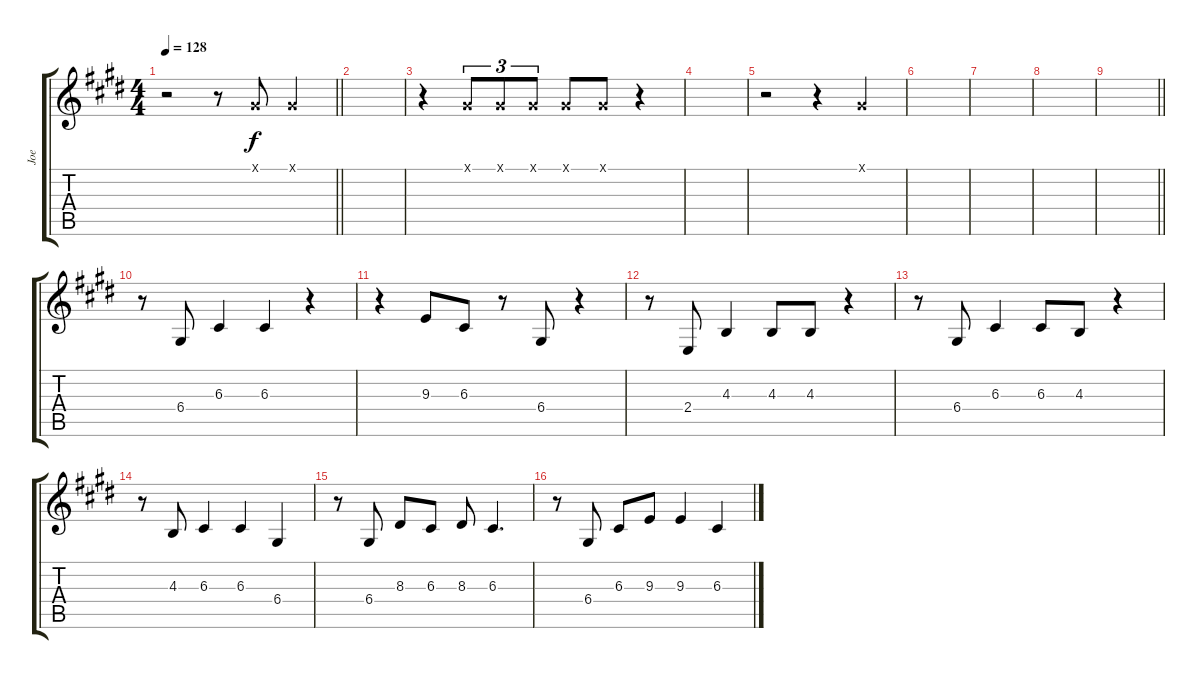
\track ("Joe" "Joe") {instrument lead1square}
\staff {score tabs}
\tuning (E4 B3 G3 D3 A2 E2) {hide}
\ts (4 4)
\tempo 128
\clef g2
\barLineRight lightlight
\ks c#minor
r.2{dy f} r.8 4.1{x}.8 4.1{x}.4 |
|
r.4 4.1{x}.8{tu (3 2)} 4.1{x}.8{tu (3 2)} 4.1{x}.8{tu (3 2)} 4.1{x}.8 4.1{x}.8 r.4 |
|
r.2 r.4 4.1{x}.4 |
|
|
|
\barLineRight lightlight
|
r.8 6.4.8 6.3.4 6.3.4 r.4 |
r.4 9.3.8 6.3.8 r.8 6.4.8 r.4 |
r.8 2.4.8 4.3.4 4.3.8 4.3.8 r.4 |
r.8 6.4.8 6.3.4 6.3.8 4.3.8 r.4 |
r.8 4.3.8 6.3.4 6.3.4 6.4.4 |
r.8 6.4.8 8.3.8 6.3.8 8.3.8 6.3.4{d} |
r.8 6.4.8 6.3.8 9.3.8 9.3.4 6.3.4
